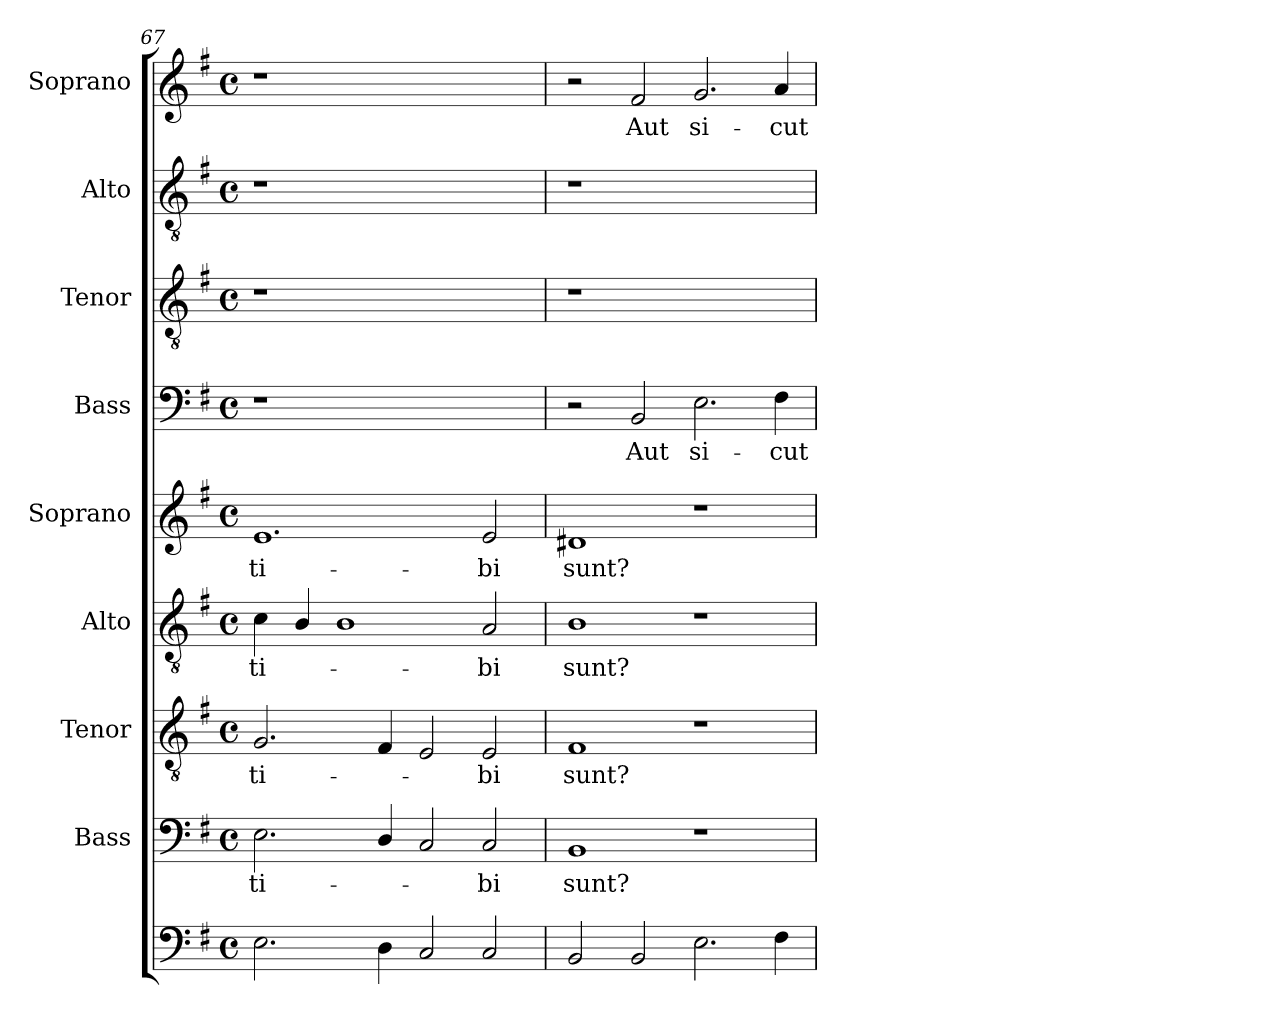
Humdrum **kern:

**kern	**kern	**text	**kern	**text	**kern	**text	**kern	**text	**kern	**text	**kern	**kern	**kern	**text
*part9	*part8	*part8	*part7	*part7	*part6	*part6	*part5	*part5	*part4	*part4	*part3	*part2	*part1	*part1
*staff9	*staff8	*staff8	*staff7	*staff7	*staff6	*staff6	*staff5	*staff5	*staff4	*staff4	*staff3	*staff2	*staff1	*staff1
*I""Violón y contrabajo"	*I"Bass	*	*I"Tenor	*	*I"Alto	*	*I"Soprano	*	*I"Bass	*	*I"Tenor	*I"Alto	*I"Soprano	*
*I'Cont.	*I'B.	*	*I'T.	*	*I'A.	*	*I'S.	*	*I'B.	*	*I'T.	*I'A.	*I'S.	*
*clefF4	*clefF4	*	*clefGv2	*	*clefGv2	*	*clefG2	*	*clefF4	*	*clefGv2	*clefGv2	*clefG2	*
*	*	*	*ITrd7c12	*	*ITrd7c12	*	*	*	*	*	*ITrd7c12	*ITrd7c12	*	*
*k[f#]	*k[f#]	*	*k[f#]	*	*k[f#]	*	*k[f#]	*	*k[f#]	*	*k[f#]	*k[f#]	*k[f#]	*
*G:	*G:	*	*G:	*	*G:	*	*G:	*	*G:	*	*G:	*G:	*G:	*
*M4/4	*M4/4	*	*M4/4	*	*M4/4	*	*M4/4	*	*M4/4	*	*M4/4	*M4/4	*M4/4	*
*met(c)	*met(c)	*	*met(c)	*	*met(c)	*	*met(c)	*	*met(c)	*	*met(c)	*met(c)	*met(c)	*
=67	=67	=67	=67	=67	=67	=67	=67	=67	=67	=67	=67	=67	=67	=67
!	!	!LO:LY:b:color=#000000	!	!	!	!	!	!	!	!	!	!	!	!
!	!	!	!	!LO:LY:b:color=#000000	!	!	!	!	!	!	!	!	!	!
!	!	!	!	!	!	!LO:LY:b:color=#000000	!	!	!	!	!	!	!	!
!	!	!	!	!	!	!	!	!LO:LY:b:color=#000000	!LO:N:vis=1	!	!LO:N:vis=1	!LO:N:vis=1	!LO:N:vis=1	!
2.Ei\	2.Ei\	ti-	2.GGi/	ti-	4Ci\	ti-	1.ei	ti-	1r	.	1r	1r	1r	.
.	.	.	.	.	4BBi/	.	.	.	.	.	.	.	.	.
.	.	.	.	.	1BBi	.	.	.	.	.	.	.	.	.
4Di\	4Di/	.	4FF#i/	.	.	.	.	.	.	.	.	.	.	.
2Ci/	2Ci/	.	2EEi/	.	.	.	.	.	1ryy	.	1ryy	1ryy	1ryy	.
!	!	!LO:LY:b:color=#000000	!	!	!	!	!	!	!	!	!	!	!	!
!	!	!	!	!LO:LY:b:color=#000000	!	!	!	!	!	!	!	!	!	!
!	!	!	!	!	!	!LO:LY:b:color=#000000	!	!	!	!	!	!	!	!
!	!	!	!	!	!	!	!	!LO:LY:b:color=#000000	!	!	!	!	!	!
2Ci/	2Ci/	-bi	2EEi/	-bi	2AAi/	-bi	2ei/	-bi	.	.	.	.	.	.
=68	=68	=68	=68	=68	=68	=68	=68	=68	=68	=68	=68	=68	=68	=68
!	!	!LO:LY:b:color=#000000	!	!	!	!	!	!	!	!	!	!	!	!
!	!	!	!	!LO:LY:b:color=#000000	!	!	!	!	!	!	!	!	!	!
!	!	!	!	!	!	!LO:LY:b:color=#000000	!	!	!	!	!	!	!	!
!	!	!	!	!	!	!	!	!LO:LY:b:color=#000000	!	!	!LO:N:vis=1	!LO:N:vis=1	!	!
2BBi/	1BBi	sunt?	1FF#i	sunt?	1BBi	sunt?	1d#Xi	sunt?	2r	.	1r	1r	2r	.
!	!	!	!	!	!	!	!	!	!	!LO:LY:b:color=#000000	!	!	!	!
!	!	!	!	!	!	!	!	!	!	!	!	!	!	!LO:LY:b:color=#000000
2BBi/	.	.	.	.	.	.	.	.	2BBi/	Aut	.	.	2f#i/	Aut
!	!	!	!	!	!	!	!	!	!	!LO:LY:b:color=#000000	!	!	!	!
!	!	!	!	!	!	!	!	!	!	!	!	!	!	!LO:LY:b:color=#000000
2.Ei\	1r	.	1r	.	1r	.	1r	.	2.Ei\	si-	1ryy	1ryy	2.gi/	si-
!	!	!	!	!	!	!	!	!	!	!LO:LY:b:color=#000000	!	!	!	!
!	!	!	!	!	!	!	!	!	!	!	!	!	!	!LO:LY:b:color=#000000
4F#i\	.	.	.	.	.	.	.	.	4F#i\	-cut	.	.	4ai/	-cut
=	=	=	=	=	=	=	=	=	=	=	=	=	=	=
*-	*-	*-	*-	*-	*-	*-	*-	*-	*-	*-	*-	*-	*-	*-
